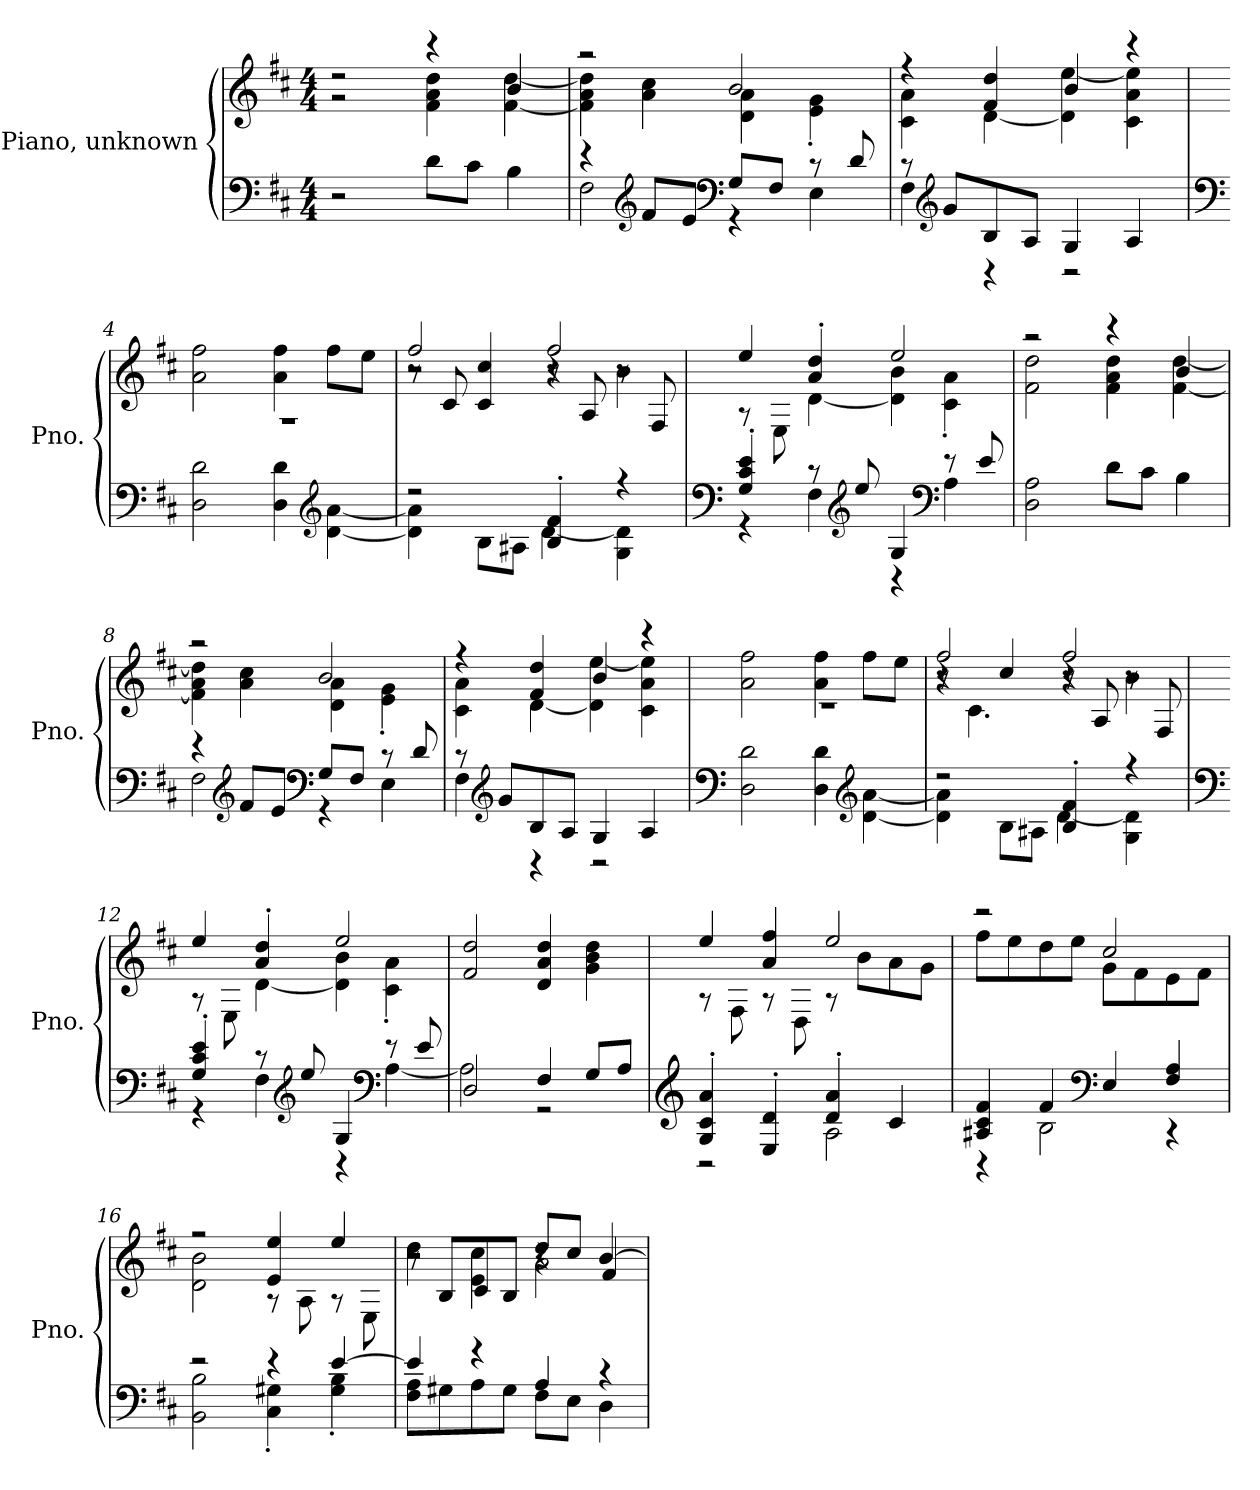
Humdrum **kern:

**kern	**kern
*part1	*part1
*staff2	*staff1
*I"Piano, unknown	*
*I'Pno.	*
*clefF4	*clefG2
*k[f#c#]	*k[f#c#]
*M4/4	*M4/4
*MM120	*MM120
=1	=1
*	*^
2r	2r	2r
8d\L	4r	4f#\ 4a\ 4dd\
8c#\J	.	.
4B\	4b/	[4f#\ [4dd\
=2	=2	=2
*^	*	*
4r	2F#\	2r	4f#\] 4a\ 4dd\]
*clefG2	*	*	*
8f#/L	.	.	4a\ 4cc#\
8e/J	.	.	.
*clefF4	*	*	*
8G/L	4r	2b/	4d\ 4a\
8F#/J	.	.	.
8r	4E\	.	4e\' 4g\'
8d/	.	.	.
=3	=3	=3	=3
8r	4F#\	4r	4c#\ 4a\
*clefG2	*	*	*
8g/L	.	.	.
8B/	4r	4f#/ 4dd/	[4d\
8A/J	.	.	.
4G/	2r	4b/	4d\] [4ee\
4A/	.	4r	4c#\ 4a\ 4ee\]
*	*	*v	*v
=4	=4	=4
*clefF4	*	*
1r	2D\ 2d\	2a\ 2ff#\
.	4D\ 4d\	4a\ 4ff#\
*clefG2	*	*
.	[4d\ [4a\	8ff#\L
.	.	8ee\J
!!LO:LB:g=z
=5	=5	=5
*	*	*^
*	*	*	*^
2r	4d\] 4a\]	2ff#/	2r	8r
.	.	.	.	8c#/
.	8B\L	.	.	4c#/ 4cc#/
.	8A#X\J	.	.	.
4B/' 4f#/'	[4d\	2ff#/	4r	8r
.	.	.	.	8A/
4r	4G\ 4d\]	.	4b\	8r
.	.	.	.	8F#/
*	*	*v	*v	*v
=6	=6	=6
*clefF4	*	*
*	*	*^
4G/' 4c#/' 4e/'	4r	4ee/	8r
.	.	.	8E\
8r	4F#\	4a/' 4dd/'	[4d\
*clefG2	*	*	*
8ee/	.	.	.
4G/	4r	2ee/	4d\] 4b\
*clefF4	*	*	*
8r	4A\	.	4c#\' 4a\'
8e/	.	.	.
*v	*v	*	*
=7	=7	=7
2D\ 2A\	2r	2f#\ 2dd\
8d\L	4r	4f#\ 4a\ 4dd\
8c#\J	.	.
4B\	4b/	[4f#\ [4dd\
=8	=8	=8
*^	*	*
4r	2F#\	2r	4f#\] 4a\ 4dd\]
*clefG2	*	*	*
8f#/L	.	.	4a\ 4cc#\
8e/J	.	.	.
*clefF4	*	*	*
8G/L	4r	2b/	4d\ 4a\
8F#/J	.	.	.
8r	4E\	.	4e\' 4g\'
8d/	.	.	.
!!LO:LB:g=z	!!
=9	=9	=9	=9
8r	4F#\	4r	4c#\ 4a\
*clefG2	*	*	*
8g/L	.	.	.
8B/	4r	4f#/ 4dd/	[4d\
8A/J	.	.	.
4G/	2r	4b/	4d\] [4ee\
4A/	.	4r	4c#\ 4a\ 4ee\]
*	*	*v	*v
=10	=10	=10
*clefF4	*	*
1r	2D\ 2d\	2a\ 2ff#\
.	4D\ 4d\	4a\ 4ff#\
*clefG2	*	*
.	[4d\ [4a\	8ff#\L
.	.	8ee\J
=11	=11	=11
*	*	*^
*	*	*	*^
2r	4d\] 4a\]	2ff#/	8r	4r
.	.	.	4.c#\	.
.	8B\L	.	.	4cc#/
.	8A#X\J	.	.	.
4B/' 4f#/'	[4d\	2ff#/	4r	8r
.	.	.	.	8A/
4r	4G\ 4d\]	.	4b\	8r
.	.	.	.	8F#/
*	*	*v	*v	*v
=12	=12	=12
*clefF4	*	*
*	*	*^
4G/' 4c#/' 4e/'	4r	4ee/	8r
.	.	.	8E\
8r	4F#\	4a/' 4dd/'	[4d\
*clefG2	*	*	*
8ee/	.	.	.
4G/	4r	2ee/	4d\] 4b\
*clefF4	*	*	*
8r	[4A\	.	4c#\' 4a\'
8e/	.	.	.
*	*	*v	*v
!!LO:LB:g=z
=13	=13	=13
2D/	2A\]	2f#/ 2dd/
4F#/	2r	4d/ 4a/ 4dd/
8G/L	.	4g\ 4b\ 4dd\
8A/J	.	.
=14	=14	=14
*clefG2	*	*
*	*	*^
4G/' 4c#/' 4a/'	2r	4ee/	8r
.	.	.	8F#\
4E/' 4d/'	.	4a/ 4ff#/	8r
.	.	.	8D\
4d/' 4a/'	2A\	2ee/	8r
.	.	.	8b\L
4c#/	.	.	8a\
.	.	.	8g\J
=15	=15	=15	=15
4A#X/ 4c#/ 4f#/	4r	2r	8ff#\L
.	.	.	8ee\
4f#/	2B\	.	8dd\
.	.	.	8ee\J
*clefF4	*	*	*
4E/	.	2cc#/	8g\L
.	.	.	8f#\
4F#/ 4A#/	4r	.	8e\
.	.	.	8f#\J
=16	=16	=16	=16
2r	2BB\ 2B\	2r	2d\ 2b\
4r	4C#\' 4G#X\'	4e/ 4ee/	8r
.	.	.	8A\
[4e/	4G#\' 4B\'	4ee/	8r
.	.	.	8E\
=17	=17	=17	=17
*	*	*	*^
4e/]	8F#\ 8A\L	2r	4dd\	8r
.	8G#X\	.	.	8B/L
4r	8A\	.	4e\ 4cc#\	8c#/
.	8G#\J	.	.	8B/J
4A/	8F#\L	4r	2a\	8dd/L
.	8E\J	.	.	8cc#/J
4r	4D\	[4b/	.	4f#/
*v	*v	*	*	*
*	*v	*v	*v
=	=
*-	*-
